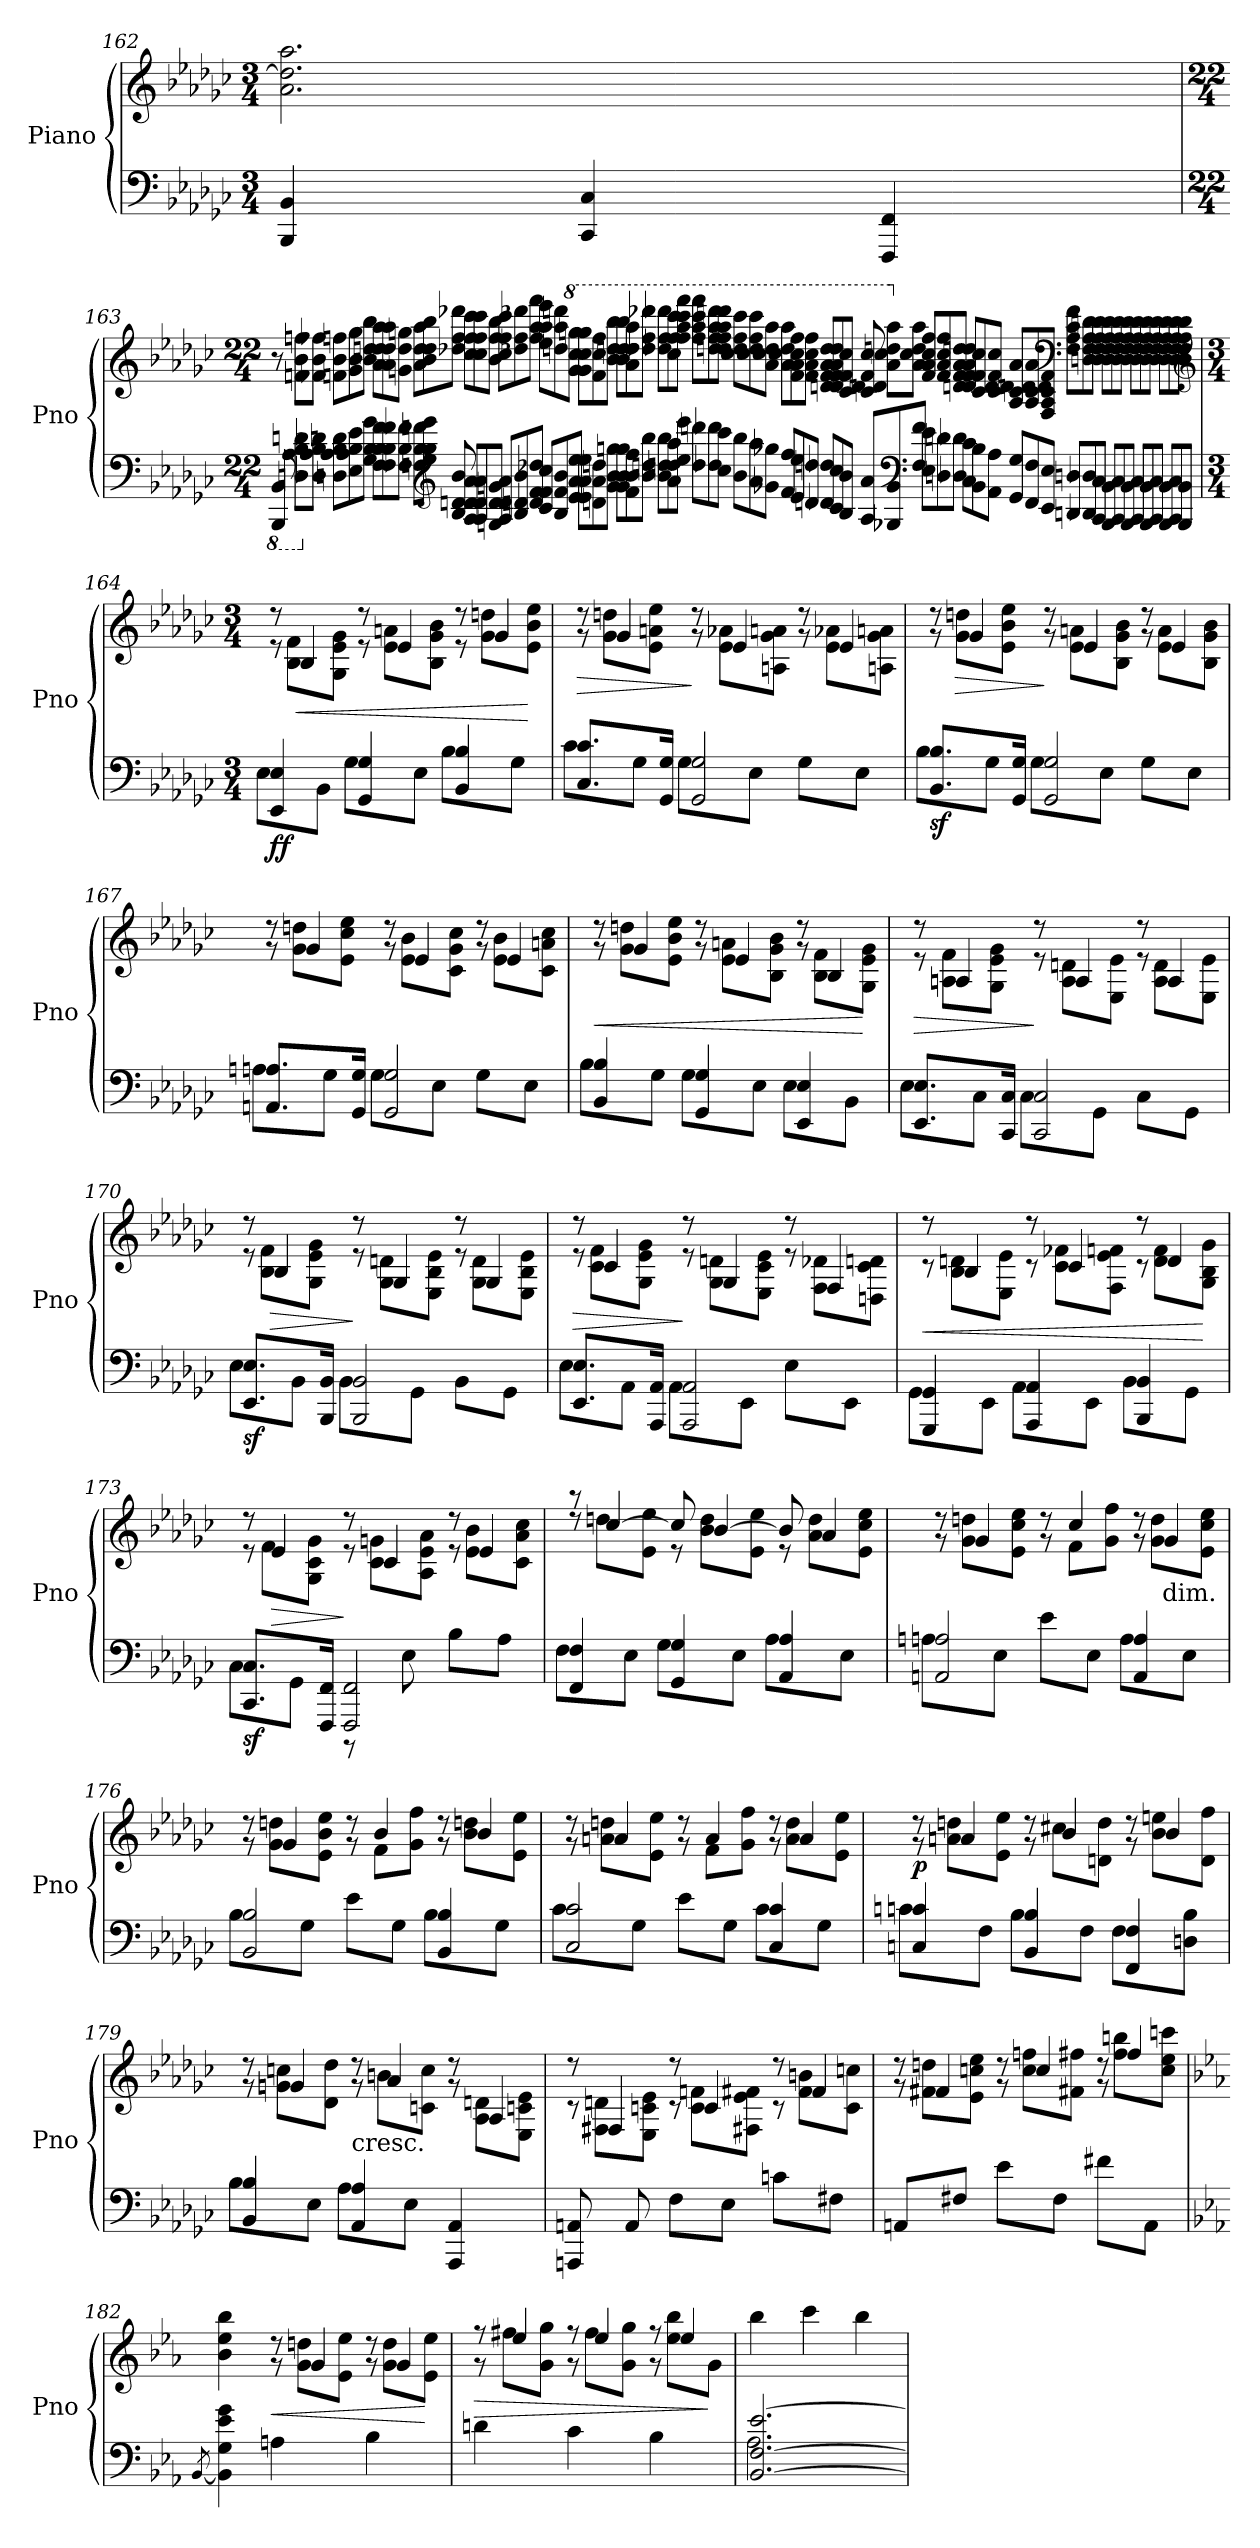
**kern	**kern	**dynam
*part1	*part1	*part1
*staff2	*staff1	*staff1/2
*I"Piano	*	*
*I'Pno	*	*
*clefF4	*clefG2	*
*k[b-e-a-d-g-c-]	*k[b-e-a-d-g-c-]	*
*M3/4	*M3/4	*
=162	=162	=162
4BBB- 4BB-	2.a- 2.dd] 2.aa-	.
4CC- 4C-	.	.
4FFF 4FF	.	.
=163	=163	=163
*M22/4	*M22/4	*
*8ba	*	*
*Xtuplet	*Xtuplet	*
12BBBB-! 12BBB-!	12r	.
*X8ba	*	*
12Dn!\ 12A-!\ 12B-!\ 12dn!\L	12fn!\ 12b-!\ 12ffn!\L	.
12D-X! 12A-! 12B-! 12d-X!J	12f-X! 12b-! 12ff-X!J	.
12Dn!\ 12A-!\ 12B-!\ 12dn!\L	12fn!\ 12b-!\ 12ffn!\L	.
12E-! 12A-! 12B-! 12e-!	12g-! 12b-! 12gg-!	.
12G-! 12B-! 12g-!J	12b-! 12ddn! 12bb-!J	.
12F!\ 12B-!\ 12f!\L	12a-!\ 12dd!\ 12aa-!\L	.
12F! 12B-! 12f!	12a-! 12dd! 12aa-!	.
12F-X! 12B-! 12f-X!J	12gn! 12dd! 12ggn!J	.
12Fn!\ 12B-!\ 12fn!\L	12a-!\ 12dd!\ 12aa-!\L	.
12G-! 12B-! 12g-!J	12b-! 12dd! 12bb-!	.
*clefG2	*	*
12B-! 12dn! 12b-!	12dd-X! 12ff! 12ddd-X!J	.
12A-! 12d! 12a-!L	12cc-!\ 12ff!\ 12ccc-!\L	.
12A-! 12d! 12a-!	12cc-! 12ff! 12ccc-!	.
12Gn! 12d! 12gn!J	12b-! 12ff! 12bb-!J	.
12A-! 12d! 12a-!L	12cc-!\ 12ff!\ 12ccc-!\L	.
12B-! 12dn! 12b-!	12dd-X! 12ff! 12ddd-X!	.
12d-X! 12f! 12dd-X!J	12ff! 12aa-! 12fff!J	.
12c-! 12f! 12cc-!L	12ee-!\ 12aa-!\ 12eee-!\L	.
12B-! 12f! 12b-!	12ddn! 12aa-! 12dddn!	.
*	*8va	*
12e-! 12a-! 12ee-!J	12gg! 12ccc-! 12gggn!J	.
12e-! 12a-! 12ee-!L	12gg!\ 12ccc-!\ 12ggg!\L	.
12dn! 12a-! 12ddn!	12ff! 12ccc-! 12fff!	.
12g! 12b-! 12ggn!J	12bb-! 12dddn! 12bbb-!J	.
12g!\ 12b-!\ 12gg!\L	12bb-!\ 12ddd!\ 12bbb-!\L	.
12f! 12b-! 12ff!	12aa-! 12ddd! 12aaa-!	.
12b-! 12ddn! 12bb-!J	12ddd-X! 12fff! 12dddd-X!J	.
12b-!\ 12ddn!\ 12bb-!\L	12ddd-X!\ 12fff!\ 12dddd-X!\L	.
12a-! 12dd! 12aa-!	12ccc-! 12fff! 12cccc-!	.
12ee-! 12eee-!J	12fff! 12aaa-! 12cccc-! 12ffff!J	.
12dd!\ 12dddn!\L	12fff!\ 12aaa-!\ 12cccc-!\ 12ffff!\L	.
12dd-X! 12ddd-X!	12dddn! 12fff! 12aaa-! 12ddddn!	.
12cc-! 12ccc-!J	12ddd! 12fff! 12aaa-! 12dddd!J	.
12b-!\ 12bb-!\L	12ccc-!\ 12ddd!\ 12fff!\ 12cccc-!\L	.
12a-! 12aa-!	12ccc-! 12ddd! 12fff! 12cccc-!	.
12g-X! 12gg-X!J	12aa-! 12ccc-! 12ddd! 12aaa-!J	.
12f! 12ff!L	12aa-!\ 12ccc-!\ 12ddd!\ 12aaa-!\L	.
12e-! 12ee-!	12ff! 12aa-! 12ccc-! 12fff!	.
12dn! 12ddn!J	12ff! 12aa-! 12ccc-! 12fff!J	.
12d-X! 12dd-X!L	12ddn! 12ff! 12aa-! 12ddd!L	.
12c-! 12cc-!	12dd! 12ff! 12aa-! 12ddd!	.
12B-! 12b-!J	12cc-! 12dd! 12ff! 12ccc-!J	.
12A-! 12a-!L	12cc-! 12ddn! 12ff! 12ccc-!	.
*	*X8va	*
12G-X! 12g-!	12a-!\ 12cc-!\ 12ddn!\ 12aa-!\L	.
*clefF4	*	*
12F! 12f!J	12a-! 12cc-! 12dd! 12aa-!J	.
12E-!\ 12e-!\L	12f! 12a-! 12cc-! 12ff!L	.
12Dn! 12dn!	12f! 12a-! 12cc-! 12ff!	.
12D-X! 12d-X!J	12dn! 12f! 12a-! 12ddn!J	.
12C-!\ 12c-!\L	12d! 12f! 12a-! 12dd!L	.
12BB-! 12B-!	12c-! 12d! 12f! 12cc-!	.
12AA-! 12A-!J	12c-! 12d! 12f! 12cc-!J	.
12GG-! 12G-!L	12A-! 12c-! 12dn! 12a-!L	.
12FF! 12F!	12A-! 12c-! 12d! 12a-!	.
12EE-! 12E-!J	12F! 12A-! 12c-! 12f!J	.
*	*clefF4	*
12DDn! 12Dn!L	12F!\ 12A-!\ 12c-!\ 12f!\L	.
12DD-X! 12D-X!	12Dn! 12F! 12A-! 12dn!	.
12CC-! 12C-!J	12D! 12F! 12A-! 12d!J	.
12BBB-! 12BB-!L	12D!\ 12F!\ 12A-!\ 12d!\L	.
12CC-! 12C-!	12D! 12F! 12A-! 12d!	.
12BBB-! 12BB-!J	12D! 12F! 12A-! 12d!J	.
12CC-! 12C-!L	12D!\ 12F!\ 12A-!\ 12d!\L	.
12BBB-! 12BB-!	12D! 12F! 12A-! 12d!	.
12CC-! 12C-!J	12D! 12F! 12A-! 12d!J	.
12BBB-! 12BB-!L	12D!\ 12F!\ 12A-!\ 12d!\L	.
12CC-! 12C-!	12D! 12F! 12A-! 12d!	.
12BBB-! 12BB-!J	12D! 12F! 12A-! 12d!J	.
*	*clefG2	*
!!LO:LB:g=z
=164	=164	=164
*M3/4	*M3/4	*
*^	*^	*
!	!	!	!	!LO:DY:b=2
4EE- 4E-	8E-L	12r	12r	ff
!	!	!	!	!LO:HP:b
.	.	6B-	12B- 12fL	<
.	8BB-J	.	.	.
.	.	.	12G- 12e- 12g-J	.
4GG- 4G-	8G-L	12r	12r	.
.	.	6e-	12e- 12anL	.
.	8E-J	.	.	.
.	.	.	12B- 12g- 12b-J	.
4BB- 4B-	8B-L	12r	12r	.
.	.	6g-	12g- 12ddnL	.
.	8G-J	.	.	.
.	.	.	12e- 12b- 12ee-J	[
=165	=165	=165	=165	=165
!	!	!	!	!LO:HP:b
8.C- 8.c-L	8c-L	12r	12r	>
.	.	6g-	12g- 12ddnL	.
.	8G-J	.	.	.
.	.	.	12e- 12an 12ee-J	.
16GG- 16G-Jk	.	.	.	.
2GG- 2G-	8G-L	12r	12r	]
.	.	6e-	12e- 12a-XL	.
.	8E-J	.	.	.
.	.	.	12An 12g- 12anJ	.
.	8G-L	12r	12r	.
.	.	6e-	12e- 12a-XL	.
.	8E-J	.	.	.
.	.	.	12An 12g- 12anJ	.
=166	=166	=166	=166	=166
!	!	!	!	!LO:DY:b=2
8.BB- 8.B-L	8B-L	12r	12r	sf
!	!	!	!	!LO:HP:b
.	.	6g-	12g- 12ddnL	>
.	8G-J	.	.	.
.	.	.	12e- 12b- 12ee-J	.
16GG- 16G-Jk	.	.	.	.
2GG- 2G-	8G-L	12r	12r	]
.	.	6e-	12e- 12anL	.
.	8E-J	.	.	.
.	.	.	12B- 12g- 12b-J	.
.	8G-L	12r	12r	.
.	.	6e-	12e- 12aL	.
.	8E-J	.	.	.
.	.	.	12B- 12g- 12b-J	.
=167	=167	=167	=167	=167
8.AAn 8.AnL	8AnL	12r	12r	.
.	.	6g-	12g- 12ddnL	.
.	8G-J	.	.	.
.	.	.	12e- 12cc- 12ee-J	.
16GG- 16G-Jk	.	.	.	.
2GG- 2G-	8G-L	12r	12r	.
.	.	6e-	12e- 12b-L	.
.	8E-J	.	.	.
.	.	.	12c- 12g- 12cc-J	.
.	8G-L	12r	12r	.
.	.	6e-	12e- 12b-L	.
.	8E-J	.	.	.
.	.	.	12c- 12an 12cc-J	.
=168	=168	=168	=168	=168
!	!	!	!	!LO:HP:b
4BB- 4B-	8B-L	12r	12r	<
.	.	6g-	12g- 12ddnL	.
.	8G-J	.	.	.
.	.	.	12e- 12b- 12ee-J	.
4GG- 4G-	8G-L	12r	12r	.
.	.	6e-	12e- 12anL	.
.	8E-J	.	.	.
.	.	.	12B- 12g- 12b-J	.
4EE- 4E-	8E-L	12r	12r	.
.	.	6B-	12B- 12fL	.
.	8BB-J	.	.	.
.	.	.	12G- 12e- 12g-J	[
=169	=169	=169	=169	=169
!	!	!	!	!LO:HP:b
8.EE- 8.E-L	8E-L	12r	12r	>
.	.	6An	12An 12fL	.
.	8C-J	.	.	.
.	.	.	12G- 12e- 12g-J	.
16CC- 16C-Jk	.	.	.	.
2CC- 2C-	8C-L	12r	12r	]
.	.	6A	12A 12dnL	.
.	8GG-J	.	.	.
.	.	.	12E- 12e-J	.
.	8C-L	12r	12r	.
.	.	6A	12A 12dL	.
.	8GG-J	.	.	.
.	.	.	12E- 12e-J	.
=170	=170	=170	=170	=170
!	!	!	!	!LO:DY:b=2
8.EE- 8.E-L	8E-L	12r	12r	sf
!	!	!	!	!LO:HP:b
.	.	6B-	12B- 12fL	>
.	8BB-J	.	.	.
.	.	.	12G- 12e- 12g-J	.
16BBB- 16BB-Jk	.	.	.	.
2BBB- 2BB-	8BB-L	12r	12r	]
.	.	6G-	12G- 12dnL	.
.	8GG-J	.	.	.
.	.	.	12E- 12B- 12e-J	.
.	8BB-L	12r	12r	.
.	.	6G-	12G- 12dL	.
.	8GG-J	.	.	.
.	.	.	12E- 12B- 12e-J	.
=171	=171	=171	=171	=171
!	!	!	!	!LO:HP:b
8.EE- 8.E-L	8E-L	12r	12r	>
.	.	6c-	12c- 12fL	.
.	8AA-J	.	.	.
.	.	.	12G- 12e- 12g-J	.
16AAA- 16AA-Jk	.	.	.	.
2AAA- 2AA-	8AA-L	12r	12r	]
.	.	6G-	12G- 12dnL	.
.	8EE-J	.	.	.
.	.	.	12E- 12c- 12e-J	.
.	8E-L	12r	12r	.
.	.	6F	12F 12d-XL	.
.	8EE-J	.	.	.
.	.	.	12Dn 12c- 12dnJ	.
=172	=172	=172	=172	=172
!	!	!	!	!LO:HP:b
4GGG- 4GG-	8GG-L	12r	12r	<
.	.	6B-	12B- 12dnL	.
.	8EE-J	.	.	.
.	.	.	12E- 12e-J	.
4AAA- 4AA-	8AA-L	12r	12r	.
.	.	6c-	12c- 12f-XL	.
.	8EE-J	.	.	.
.	.	.	12F 12e- 12fnJ	.
4BBB- 4BB-	8BB-L	12r	12r	.
.	.	6d	12d 12fL	.
.	8GG-J	.	.	.
.	.	.	12G- 12B- 12g-J	[
=173	=173	=173	=173	=173
!	!	!	!	!LO:DY:b=2
8.CC- 8.C-L	8C-L	12r	12r	sf
!	!	!	!	!LO:HP:b
.	.	6e-	12fL	>
.	8GG-J	.	.	.
.	.	.	12G- 12c- 12g-J	.
16FFF 16FFJk	.	.	.	.
2FFF 2FF	8r	12r	12r	]
.	.	6c-	12c- 12gnL	.
.	8E-	.	.	.
.	.	.	12A- 12e- 12a-J	.
.	8B-L	12r	12r	.
.	.	6e-	12e- 12b-L	.
.	8A-J	.	.	.
.	.	.	12c- 12a- 12cc-J	.
=174	=174	=174	=174	=174
4FF 4F	8FL	12r	12raa	.
.	.	[6cc-	12ddnL	.
.	8E-J	.	.	.
.	.	.	12e- 12ee-J	.
4GG- 4G-	8G-L	12cc-]	12r	.
.	.	[6b-	12b- 12ddL	.
.	8E-J	.	.	.
.	.	.	12e- 12ee-J	.
4AA- 4A-	8A-L	12b-]	12r	.
.	.	6a-	12a- 12ddL	.
.	8E-J	.	.	.
.	.	.	12e- 12cc- 12ee-J	.
=175	=175	=175	=175	=175
2AAn 2An	8AnL	12r	12r	.
.	.	6g-	12g- 12ddnL	.
.	8E-J	.	.	.
.	.	.	12e- 12cc- 12ee-J	.
.	8e-L	12r	12r	.
.	.	6cc-	12fL	.
.	8E-J	.	.	.
.	.	.	12g- 12ffJ	.
4AA 4A	8AL	12r	12r	.
!	!	!LO:TX:c:t=dim.	!	!
.	.	6g-	12g- 12ddL	.
.	8E-J	.	.	.
.	.	.	12e- 12cc- 12ee-J	.
=176	=176	=176	=176	=176
2BB- 2B-	8B-L	12r	12r	.
.	.	6g-	12g- 12ddnL	.
.	8G-J	.	.	.
.	.	.	12e- 12b- 12ee-J	.
.	8e-L	12r	12r	.
.	.	6b-	12fL	.
.	8G-J	.	.	.
.	.	.	12g- 12ffJ	.
4BB- 4B-	8B-L	12r	12r	.
.	.	6b-	12b- 12ddnL	.
.	8G-J	.	.	.
.	.	.	12e- 12ee-J	.
=177	=177	=177	=177	=177
2C- 2c-	8c-L	12r	12r	.
.	.	6an	12an 12ddnL	.
.	8G-J	.	.	.
.	.	.	12e- 12ee-J	.
.	8e-L	12r	12r	.
.	.	6a	12fL	.
.	8G-J	.	.	.
.	.	.	12g- 12ffJ	.
4C- 4c-	8c-L	12r	12r	.
.	.	6a	12a 12ddL	.
.	8G-J	.	.	.
.	.	.	12e- 12ee-J	.
=178	=178	=178	=178	=178
4Cn 4cn	8cnL	12r	12r	p
.	.	6an	12an 12ddnL	.
.	8FJ	.	.	.
.	.	.	12e- 12ee-J	.
4BB- 4B-	8B-L	12r	12r	.
.	.	6b-	12cc#XL	.
.	8FJ	.	.	.
.	.	.	12dn 12ddJ	.
4FF 4F	8FL	12r	12r	.
.	.	6b-	12b- 12eenL	.
.	8Dn 8B-J	.	.	.
.	.	.	12d 12ffJ	.
=179	=179	=179	=179	=179
4BB- 4B-	8B-L	12r	12r	.
.	.	6gn	12gn 12ccnL	.
.	8E-J	.	.	.
.	.	.	12d- 12dd-J	.
!	!	!LO:TX:c:t=cresc.	!	!
4AA- 4A-	8A-L	12r	12r	.
.	.	6a-	12bnL	.
.	8E-J	.	.	.
.	.	.	12cn 12ccJ	.
4AAA- 4AA-	4ryy	12r	12r	.
.	.	6A-	12A- 12dnL	.
.	.	.	12E- 12cn 12e-J	.
*v	*v	*	*	*
=180	=180	=180	=180
8AAAn 8AAn	12r	12r	.
.	6F#X	12F#X 12dnL	.
8AA	.	.	.
.	.	12E- 12cn 12e-J	.
8FL	12r	12r	.
.	6c	12c 12fnL	.
8E-J	.	.	.
.	.	12F#X 12e- 12f#XJ	.
8cnL	12r	12r	.
.	6f#	12f# 12bnL	.
8F#XJ	.	.	.
.	.	12c 12ccnJ	.
=181	=181	=181	=181
8AAnL	12r	12r	.
.	6f#X	12f#X 12ddnL	.
8F#XJ	.	.	.
.	.	12e- 12ccn 12ee-J	.
8e-L	12r	12r	.
.	6cc	12cc 12ffnL	.
8F#J	.	.	.
.	.	12f#X 12ff#XJ	.
8f#XL	12r	12r	.
.	6ff#	12ff# 12bbnL	.
8AAJ	.	.	.
.	.	12cc 12ee- 12cccnJ	.
=182	=182	=182	=182
*k[b-e-a-]	*k[b-e-a-]	*	*
[8qBB-	.	.	.
4BB-] 4G 4e- 4g	4ryy	4b- 4ee- 4bb-	.
!	!	!	!LO:HP:b
4An	12r	12r	<
.	6g	12g 12ddnL	.
.	.	12e- 12ee-J	.
4B-	12r	12r	.
.	6g	12g 12ddL	.
.	.	12e- 12ee-J	[
=183	=183	=183	=183
!	!	!	!LO:HP:b
4dn	12r	12r	>
.	6ee-	12ff#XL	.
.	.	12g 12ggJ	.
4c	12r	12r	.
.	6ee-	12ff#L	.
.	.	12g 12ggJ	.
4B-	12r	12r	.
.	6ee-	12ee- 12bb-L	.
.	.	12gJ	]
*	*v	*v	*
=184	=184	=184
*^	*	*
[2.BB- [2.F [2.e-	2.A-	4bb-	.
.	.	4ccc	.
.	.	4bb-	.
*v	*v	*	*
=	=	=
*-	*-	*-
